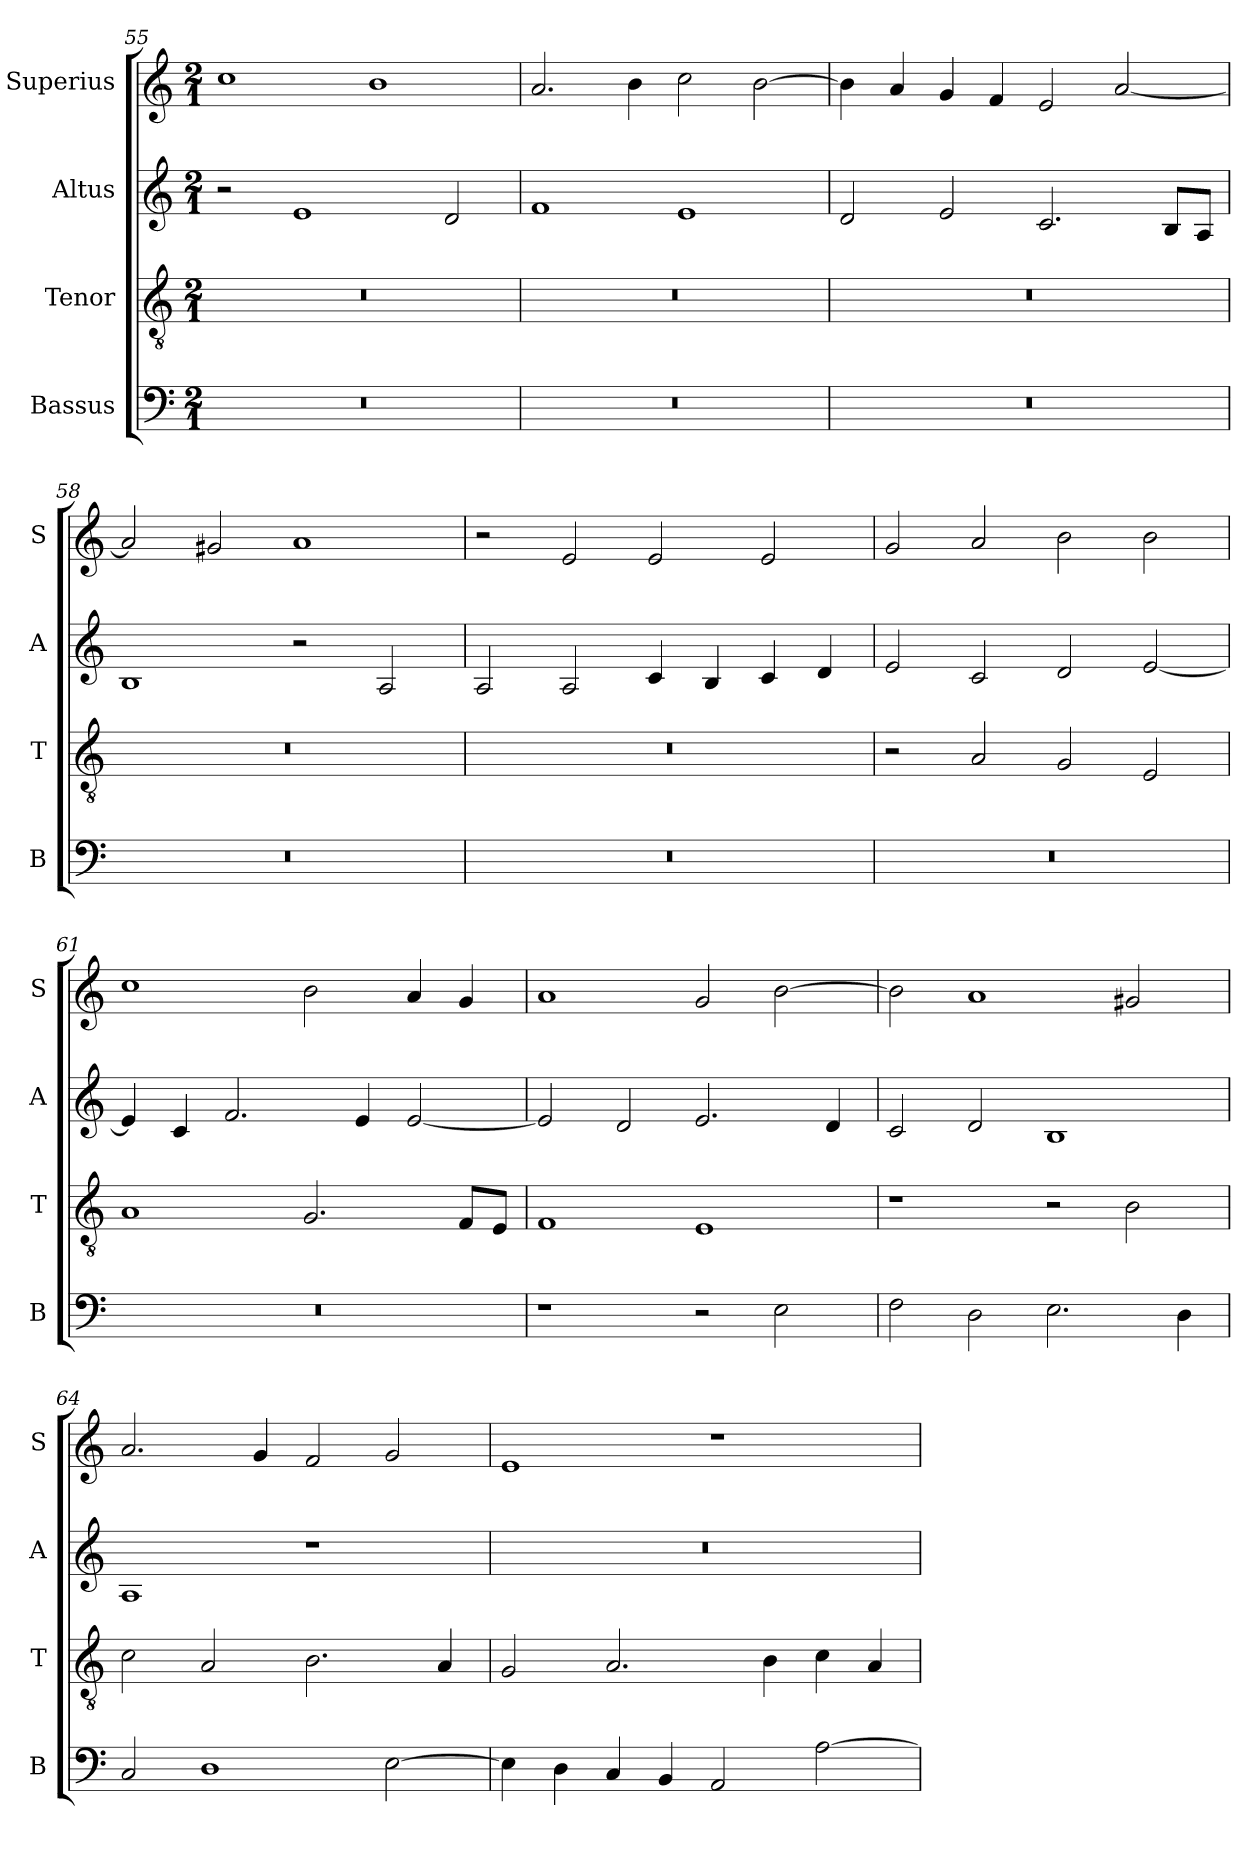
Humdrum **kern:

**kern	**kern	**kern	**kern
*part4	*part3	*part2	*part1
*staff4	*staff3	*staff2	*staff1
*I"Bassus	*I"Tenor	*I"Altus	*I"Superius
*I'B	*I'T	*I'A	*I'S
*clefF4	*clefGv2	*clefG2	*clefG2
*k[]	*k[]	*k[]	*k[]
*C:	*C:	*C:	*C:
*M2/1	*M2/1	*M2/1	*M2/1
=55	=55	=55	=55
0r	0r	2r	1cc
.	.	1e	.
.	.	.	1b
.	.	2d	.
=56	=56	=56	=56
0r	0r	1f	2.a
.	.	.	4b
.	.	1e	2cc
.	.	.	[2b
=57	=57	=57	=57
0r	0r	2d	4b]
.	.	.	4a
.	.	2e	4g
.	.	.	4f
.	.	2.c	2e
.	.	.	[2a
.	.	8BL	.
.	.	8AJ	.
=58	=58	=58	=58
0r	0r	1B	2a]
.	.	.	2g#X
.	.	2r	1a
.	.	2A	.
=59	=59	=59	=59
0r	0r	2A	2r
.	.	2A	2e
.	.	4c	2e
.	.	4B	.
.	.	4c	2e
.	.	4d	.
=60	=60	=60	=60
0r	2r	2e	2g
.	2A	2c	2a
.	2G	2d	2b
.	2E	[2e	2b
=61	=61	=61	=61
0r	1A	4e]	1cc
.	.	4c	.
.	.	2.f	.
.	2.G	.	2b
.	.	4e	.
.	.	[2e	4a
.	8FL	.	4g
.	8EJ	.	.
=62	=62	=62	=62
1r	1F	2e]	1a
.	.	2d	.
2r	1E	2.e	2g
2E	.	.	[2b
.	.	4d	.
=63	=63	=63	=63
2F	1r	2c	2b]
2D	.	2d	1a
2.E	2r	1B	.
.	2B	.	2g#X
4D	.	.	.
=64	=64	=64	=64
2C	2c	1A	2.a
1D	2A	.	.
.	.	.	4g
.	2.B	1r	2f
[2E	.	.	2g
.	4A	.	.
=65	=65	=65	=65
4E]	2G	0r	1e
4D	.	.	.
4C	2.A	.	.
4BB	.	.	.
2AA	.	.	1r
.	4B	.	.
[2A	4c	.	.
.	4A	.	.
=	=	=	=
*-	*-	*-	*-
